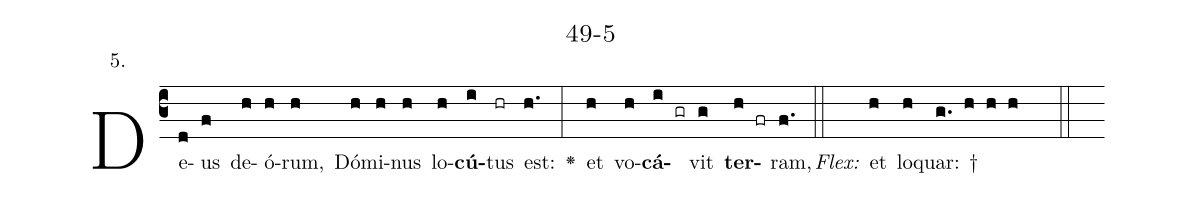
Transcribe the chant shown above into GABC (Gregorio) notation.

name: 49-5;
annotation: 5.;
%%
(c3)De(d)us(f) de(h)ó(h)rum,(h) Dó(h)mi(h)nus(h) lo(h)<b>cú</b>(i)tus(hr) est:(h.) <v>\greheightstar</v>(:) et(h) vo(h)<b>cá</b>(i gr)vit(g) <b>ter</b>(h fr)ram,(f.) (::)
<i>Flex:</i>()  et(h) lo(h)quar: †(g. h h h  ::)

%E(h) u(h) o(i) u(g) a(h) e.(f.) (::)
